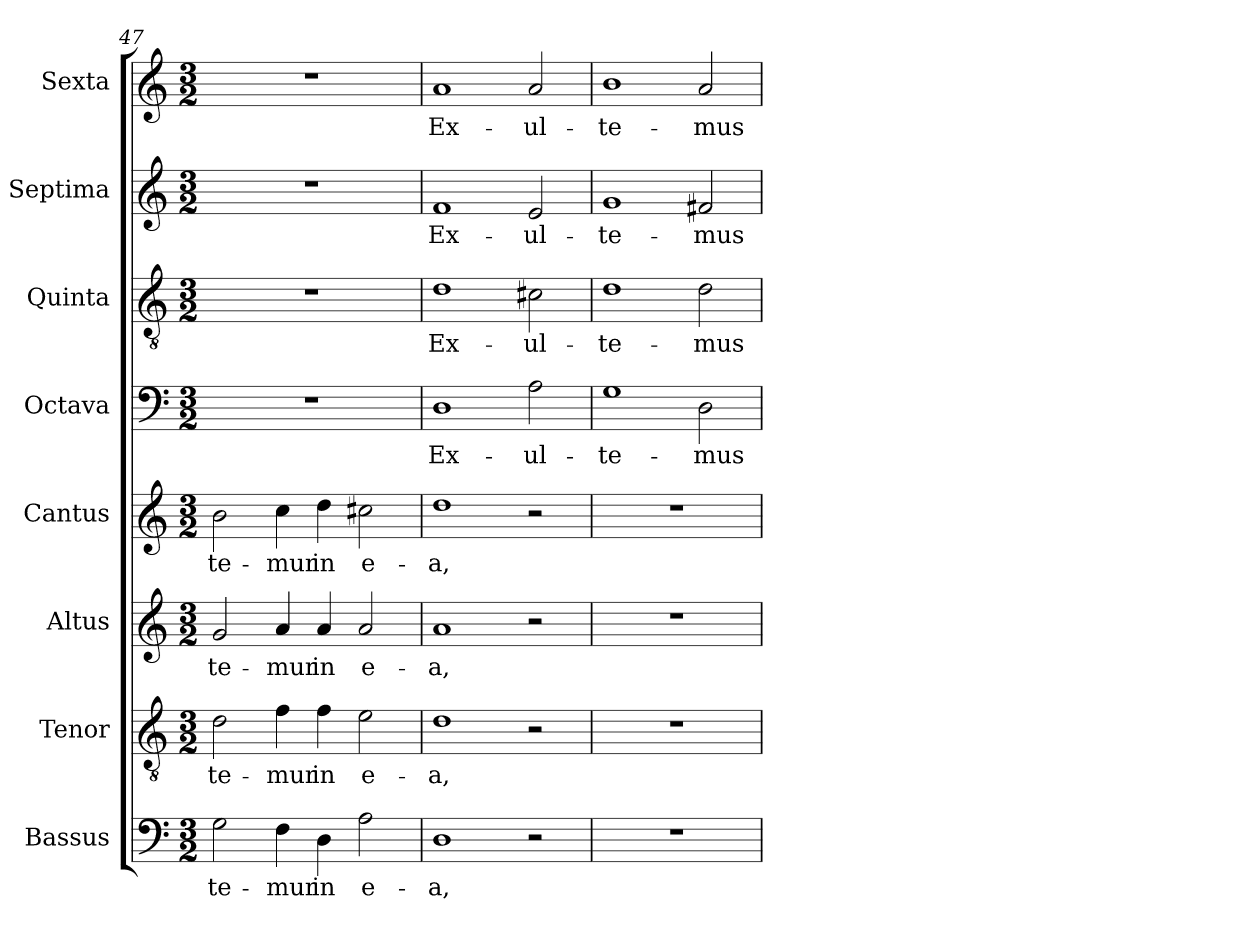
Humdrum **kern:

**kern	**text	**kern	**text	**kern	**text	**kern	**text	**kern	**text	**kern	**text	**kern	**text	**kern	**text
*part8	*part8	*part7	*part7	*part6	*part6	*part5	*part5	*part4	*part4	*part3	*part3	*part2	*part2	*part1	*part1
*staff8	*staff8	*staff7	*staff7	*staff6	*staff6	*staff5	*staff5	*staff4	*staff4	*staff3	*staff3	*staff2	*staff2	*staff1	*staff1
*I"Bassus	*	*I"Tenor	*	*I"Altus	*	*I"Cantus	*	*I"Octava	*	*I"Quinta	*	*I"Septima	*	*I"Sexta	*
*I'B.	*	*I'T.	*	*I'A.	*	*I'S.	*	*	*	*I'T.	*	*I'A.	*	*I'S.	*
*clefF4	*	*clefGv2	*	*clefG2	*	*clefG2	*	*clefF4	*	*clefGv2	*	*clefG2	*	*clefG2	*
*	*	*ITrd7c12	*	*	*	*	*	*	*	*ITrd7c12	*	*	*	*	*
*k[]	*	*k[]	*	*k[]	*	*k[]	*	*k[]	*	*k[]	*	*k[]	*	*k[]	*
*C:	*	*C:	*	*C:	*	*C:	*	*C:	*	*C:	*	*C:	*	*C:	*
*M3/2	*	*M3/2	*	*M3/2	*	*M3/2	*	*M3/2	*	*M3/2	*	*M3/2	*	*M3/2	*
=47	=47	=47	=47	=47	=47	=47	=47	=47	=47	=47	=47	=47	=47	=47	=47
!	!LO:LY:b:color=#000000	!	!	!	!	!	!	!	!	!	!	!	!	!	!
!	!	!	!LO:LY:b:color=#000000	!	!	!	!	!	!	!	!	!	!	!	!
!	!	!	!	!	!LO:LY:b:color=#000000	!	!	!	!	!	!	!	!	!	!
!	!	!	!	!	!	!	!LO:LY:b:color=#000000	!LO:N:vis=1	!	!LO:N:vis=1	!	!LO:N:vis=1	!	!LO:N:vis=1	!
2Gi\	-te-	2Di\	-te-	2gi/	-te-	2bi\	-te-	1.r	.	1.r	.	1.r	.	1.r	.
!	!LO:LY:b:color=#000000	!	!	!	!	!	!	!	!	!	!	!	!	!	!
!	!	!	!LO:LY:b:color=#000000	!	!	!	!	!	!	!	!	!	!	!	!
!	!	!	!	!	!LO:LY:b:color=#000000	!	!	!	!	!	!	!	!	!	!
!	!	!	!	!	!	!	!LO:LY:b:color=#000000	!	!	!	!	!	!	!	!
4Fi\	-mur	4Fi\	-mur	4ai/	-mur	4cci\	-mur	.	.	.	.	.	.	.	.
!	!LO:LY:b:color=#000000	!	!	!	!	!	!	!	!	!	!	!	!	!	!
!	!	!	!LO:LY:b:color=#000000	!	!	!	!	!	!	!	!	!	!	!	!
!	!	!	!	!	!LO:LY:b:color=#000000	!	!	!	!	!	!	!	!	!	!
!	!	!	!	!	!	!	!LO:LY:b:color=#000000	!	!	!	!	!	!	!	!
4Di\	in	4Fi\	in	4ai/	in	4ddi\	in	.	.	.	.	.	.	.	.
!	!LO:LY:b:color=#000000	!	!	!	!	!	!	!	!	!	!	!	!	!	!
!	!	!	!LO:LY:b:color=#000000	!	!	!	!	!	!	!	!	!	!	!	!
!	!	!	!	!	!LO:LY:b:color=#000000	!	!	!	!	!	!	!	!	!	!
!	!	!	!	!	!	!	!LO:LY:b:color=#000000	!	!	!	!	!	!	!	!
2Ai\	e-	2Ei\	e-	2ai/	e-	2cc#Xi\	e-	.	.	.	.	.	.	.	.
=48	=48	=48	=48	=48	=48	=48	=48	=48	=48	=48	=48	=48	=48	=48	=48
!	!LO:LY:b:color=#000000	!	!	!	!	!	!	!	!	!	!	!	!	!	!
!	!	!	!LO:LY:b:color=#000000	!	!	!	!	!	!	!	!	!	!	!	!
!	!	!	!	!	!LO:LY:b:color=#000000	!	!	!	!	!	!	!	!	!	!
!	!	!	!	!	!	!	!LO:LY:b:color=#000000	!	!	!	!	!	!	!	!
!	!	!	!	!	!	!	!	!	!LO:LY:b:color=#000000	!	!	!	!	!	!
!	!	!	!	!	!	!	!	!	!	!	!LO:LY:b:color=#000000	!	!	!	!
!	!	!	!	!	!	!	!	!	!	!	!	!	!LO:LY:b:color=#000000	!	!
!	!	!	!	!	!	!	!	!	!	!	!	!	!	!	!LO:LY:b:color=#000000
1Di	-a,	1Di	-a,	1ai	-a,	1ddi	-a,	1Di	Ex-	1Di	Ex-	1fi	Ex-	1ai	Ex-
!	!	!	!	!	!	!	!	!	!LO:LY:b:color=#000000	!	!	!	!	!	!
!	!	!	!	!	!	!	!	!	!	!	!LO:LY:b:color=#000000	!	!	!	!
!	!	!	!	!	!	!	!	!	!	!	!	!	!LO:LY:b:color=#000000	!	!
!	!	!	!	!	!	!	!	!	!	!	!	!	!	!	!LO:LY:b:color=#000000
2r	.	2r	.	2r	.	2r	.	2Ai\	-ul-	2C#Xi\	-ul-	2ei/	-ul-	2ai/	-ul-
!!LO:LB:g=z
=49	=49	=49	=49	=49	=49	=49	=49	=49	=49	=49	=49	=49	=49	=49	=49
!LO:N:vis=1	!	!LO:N:vis=1	!	!LO:N:vis=1	!	!LO:N:vis=1	!	!	!	!	!	!	!	!	!
!	!	!	!	!	!	!	!	!	!LO:LY:b:color=#000000	!	!	!	!	!	!
!	!	!	!	!	!	!	!	!	!	!	!LO:LY:b:color=#000000	!	!	!	!
!	!	!	!	!	!	!	!	!	!	!	!	!	!LO:LY:b:color=#000000	!	!
!	!	!	!	!	!	!	!	!	!	!	!	!	!	!	!LO:LY:b:color=#000000
1.r	.	1.r	.	1.r	.	1.r	.	1Gi	-te-	1Di	-te-	1gi	-te-	1bi	-te-
!	!	!	!	!	!	!	!	!	!LO:LY:b:color=#000000	!	!	!	!	!	!
!	!	!	!	!	!	!	!	!	!	!	!LO:LY:b:color=#000000	!	!	!	!
!	!	!	!	!	!	!	!	!	!	!	!	!	!LO:LY:b:color=#000000	!	!
!	!	!	!	!	!	!	!	!	!	!	!	!	!	!	!LO:LY:b:color=#000000
.	.	.	.	.	.	.	.	2Di\	-mus	2Di\	-mus	2f#Xi/	-mus	2ai/	-mus
=	=	=	=	=	=	=	=	=	=	=	=	=	=	=	=
*-	*-	*-	*-	*-	*-	*-	*-	*-	*-	*-	*-	*-	*-	*-	*-
